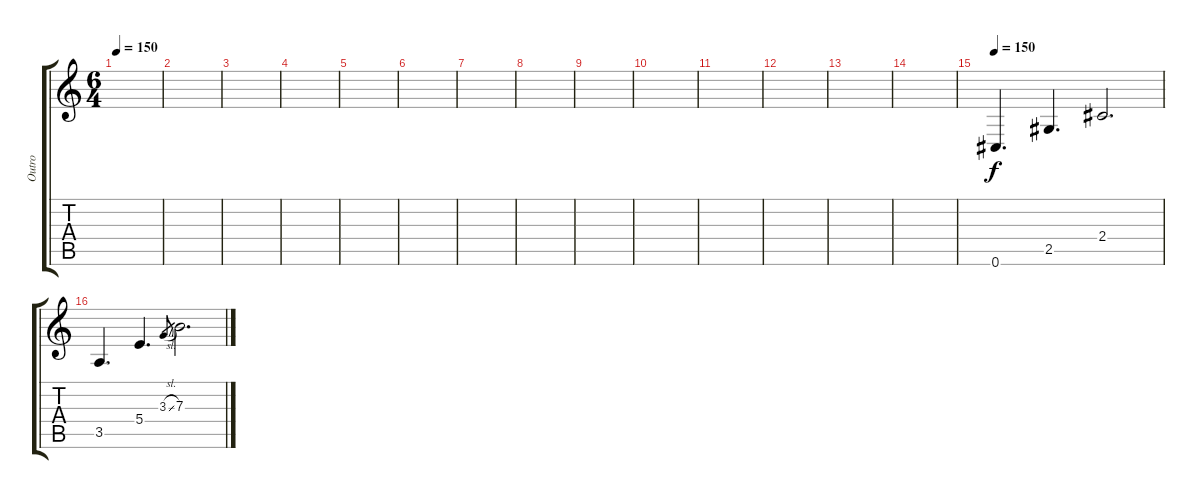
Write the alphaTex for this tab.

\track ("Outro" "Outro") {instrument distortionguitar}
\staff {score tabs}
\tuning (Db4 Ab3 E3 B2 Gb2 Db2) {hide}
\ts (6 4)
\tempo 150
\clef g2
\ks c
|
|
|
|
|
|
|
|
|
|
|
|
|
|
\tempo 150
0.6.4{d instrument distortionguitar} 2.5.4{d} 2.4.2{d} |
3.5.4{d} 5.4.4{d} 3.3{sl}.8{gr} 7.3.2{d}
